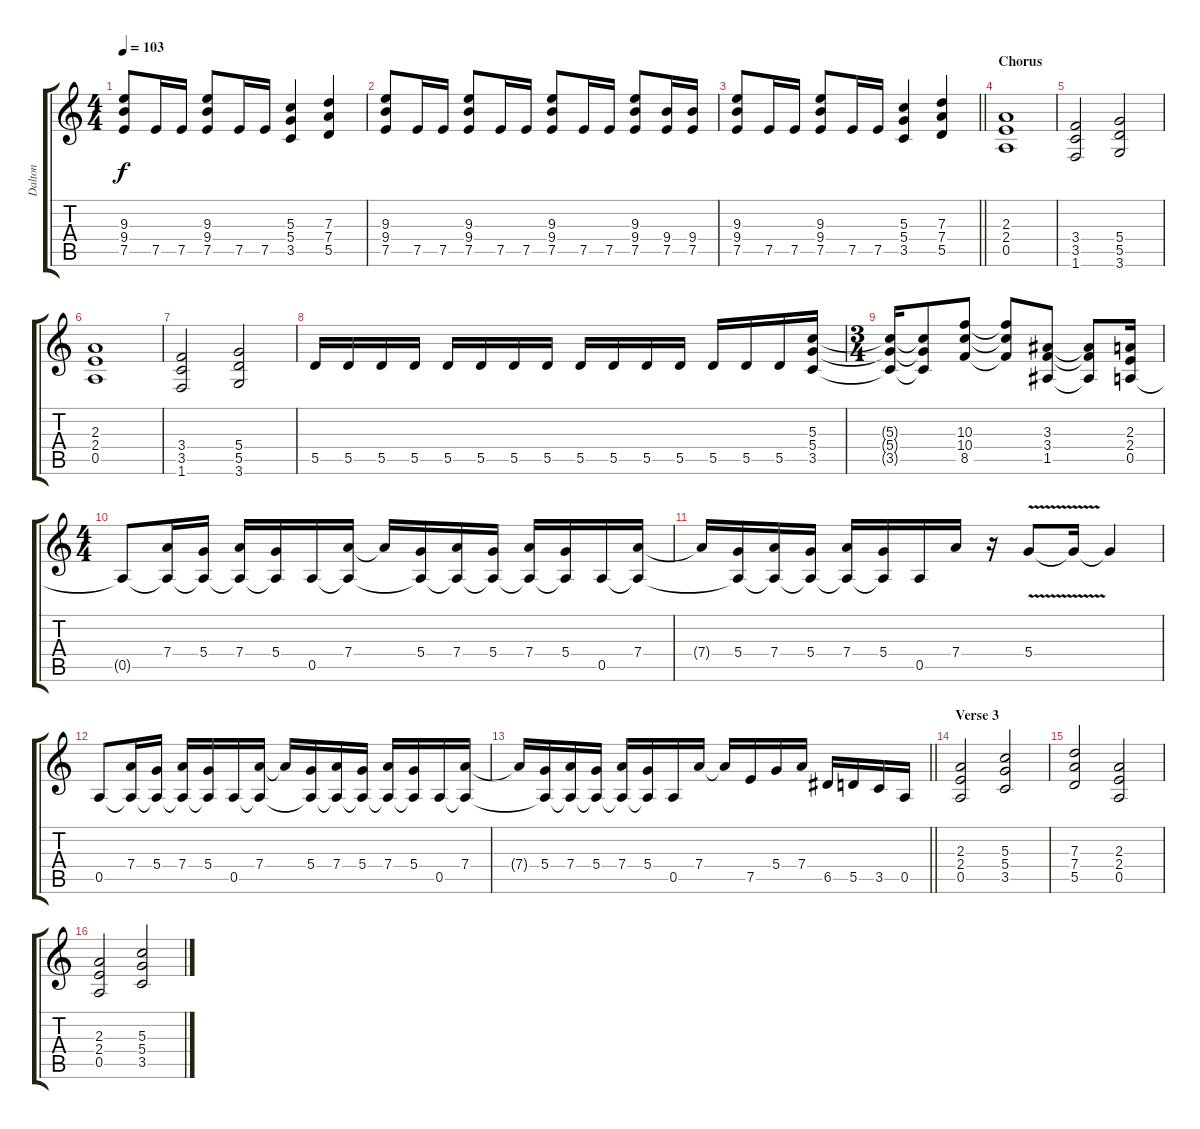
\track ("Dalton" "Dalton") {instrument overdrivenguitar}
\staff {score tabs}
\tuning (E4 B3 G3 D3 A2 E2) {hide}
\ts (4 4)
\tempo 103
\clef g2
\ks c
(9.3 9.4 7.5).8{dy f} 7.5.16 7.5.16 (9.3 9.4 7.5).8 7.5.16 7.5.16 (5.3 5.4 3.5).4 (7.3 7.4 5.5).4 |
(9.3 9.4 7.5).8 7.5.16 7.5.16 (9.3 9.4 7.5).8 7.5.16 7.5.16 (9.3 9.4 7.5).8 7.5.16 7.5.16 (9.3 9.4 7.5).8 (9.4 7.5).16 (9.4 7.5).16 |
\barLineRight lightlight
(9.3 9.4 7.5).8 7.5.16 7.5.16 (9.3 9.4 7.5).8 7.5.16 7.5.16 (5.3 5.4 3.5).4 (7.3 7.4 5.5).4 |
\section ("" "Chorus")
(2.3 2.4 0.5).1 |
(3.4 3.5 1.6).2 (5.4 5.5 3.6).2 |
(2.3 2.4 0.5).1 |
(3.4 3.5 1.6).2 (5.4 5.5 3.6).2 |
5.5.16 5.5.16 5.5.16 5.5.16 5.5.16 5.5.16 5.5.16 5.5.16 5.5.16 5.5.16 5.5.16 5.5.16 5.5.16 5.5.16 5.5.16 (5.3 5.4 3.5).16 |
\ts (3 4)
(5.3{t} 5.4{t} 3.5{t}).16 (5.3{t} 5.4{t} 3.5{t}).8 (10.3 10.4 8.5).8 (10.3{t} 10.4{t} 8.5{t}).8 (3.3 3.4 1.5).8 (3.3{t} 3.4{t} 1.5{t}).8 (2.3 2.4 0.5).16 |
\ts (4 4)
0.5{t}.8 (7.4 0.5{t}).16 (5.4 0.5{t}).16 (7.4 0.5{t}).16 (5.4 0.5{t}).16 0.5.16 (7.4 0.5{t}).16 7.4{t}.16 (5.4 0.5{t}).16 (7.4 0.5{t}).16 (5.4 0.5{t}).16 (7.4 0.5{t}).16 (5.4 0.5{t}).16 0.5.16 (7.4 0.5{t}).16 |
7.4{t}.16 (5.4 0.5{t}).16 (7.4 0.5{t}).16 (5.4 0.5{t}).16 (7.4 0.5{t}).16 (5.4 0.5{t}).16 0.5.16 7.4.16 r.16 5.4{v}.8 5.4{t}.16 5.4{t}.4 |
0.5.8 (7.4 0.5{t}).16 (5.4 0.5{t}).16 (7.4 0.5{t}).16 (5.4 0.5{t}).16 0.5.16 (7.4 0.5{t}).16 7.4{t}.16 (5.4 0.5{t}).16 (7.4 0.5{t}).16 (5.4 0.5{t}).16 (7.4 0.5{t}).16 (5.4 0.5{t}).16 0.5.16 (7.4 0.5{t}).16 |
\barLineRight lightlight
7.4{t}.16 (5.4 0.5{t}).16 (7.4 0.5{t}).16 (5.4 0.5{t}).16 (7.4 0.5{t}).16 (5.4 0.5{t}).16 0.5.16 7.4.16 7.4{t}.16 7.5.16 5.4.16 7.4.16 6.5.16 5.5.16 3.5.16 0.5.16 |
\section ("" "Verse 3")
(2.3 2.4 0.5).2 (5.3 5.4 3.5).2 |
(7.3 7.4 5.5).2 (2.3 2.4 0.5).2 |
(2.3 2.4 0.5).2 (5.3 5.4 3.5).2
